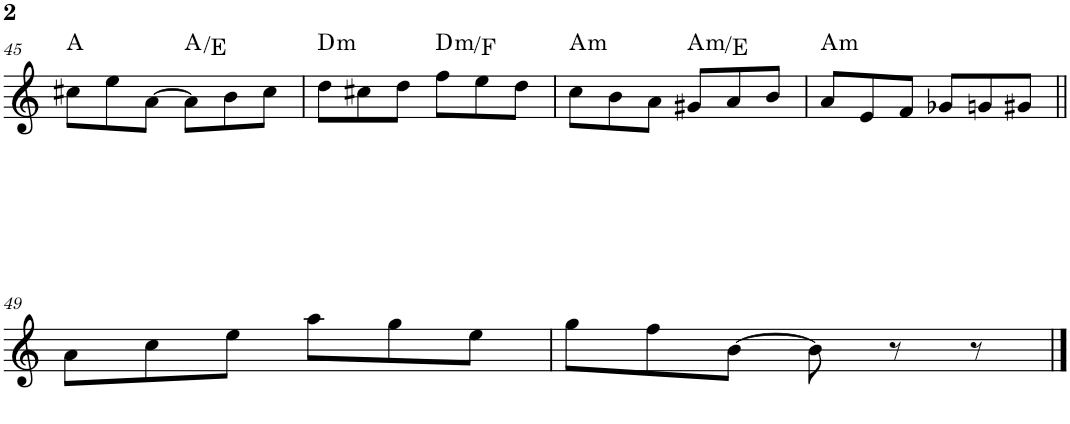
**kern	**harte
*part1	*part1
*staff1	*
*I"Piano	*
*I'Pno.	*
!!LO:PB:g=z
*clefG2	*
*k[]	*
*M6/8	*
=45	=45
8cc#X\L	A:maj
8ee\	.
[8a\J	.
8a\L]	A:maj/5
8b\	.
8cc#\J	.
=46	=46
!	!LO:H:kt=m
8dd\L	D:min
8cc#X\	.
8dd\J	.
!	!LO:H:kt=m
8ff\L	D:min/b3
8ee\	.
8dd\J	.
=47	=47
!	!LO:H:kt=m
8cc\L	A:min
8b\	.
8a\J	.
!	!LO:H:kt=m
8g#X/L	A:min/5
8a/	.
8b/J	.
=48	=48
!	!LO:H:kt=m
8a/L	A:min
8e/	.
8f/J	.
8g-X/L	.
8gn/	.
8g#X/J	.
!!LO:LB:g=z
=49||	=49||
8a\L	.
8cc\	.
8ee\J	.
8aa\L	.
8gg\	.
8ee\J	.
=50	=50
8gg\L	.
8ff\	.
[8b\J	.
8b\]	.
8r	.
8r	.
==	==
*-	*-
